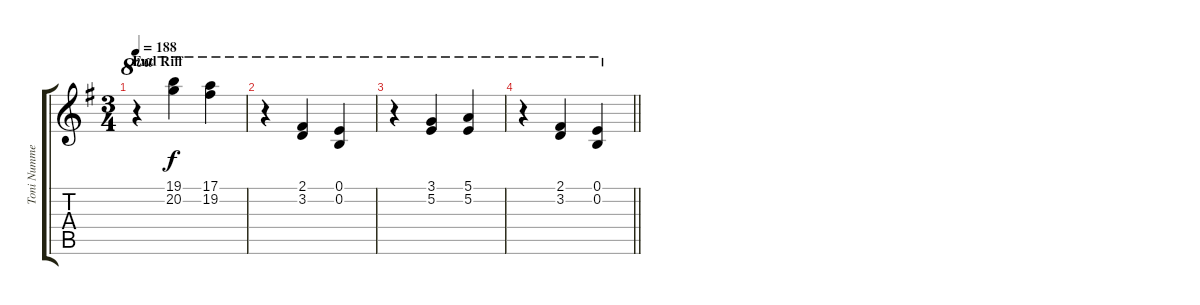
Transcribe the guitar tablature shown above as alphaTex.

\track ("Toni Nummelin (piano)" "Toni Numme") {instrument acousticgrandpiano}
\staff {score tabs}
\tuning (E5 B4 G4 D4 A3 E3) {hide}
\ts (3 4)
\section ("" "End Riff")
\tempo 188
\clef g2
\ks eminor
r.4{ot 8va dy f} (19.1 20.2).4{ot 8va} (17.1 19.2).4{ot 8va} |
r.4{ot 8va} (2.1 3.2).4{ot 8va} (0.1 0.2).4{ot 8va} |
r.4{ot 8va} (3.1 5.2).4{ot 8va} (5.1 5.2).4{ot 8va} |
\barLineRight lightlight
r.4{ot 8va} (2.1 3.2).4{ot 8va} (0.1 0.2).4{ot 8va}
